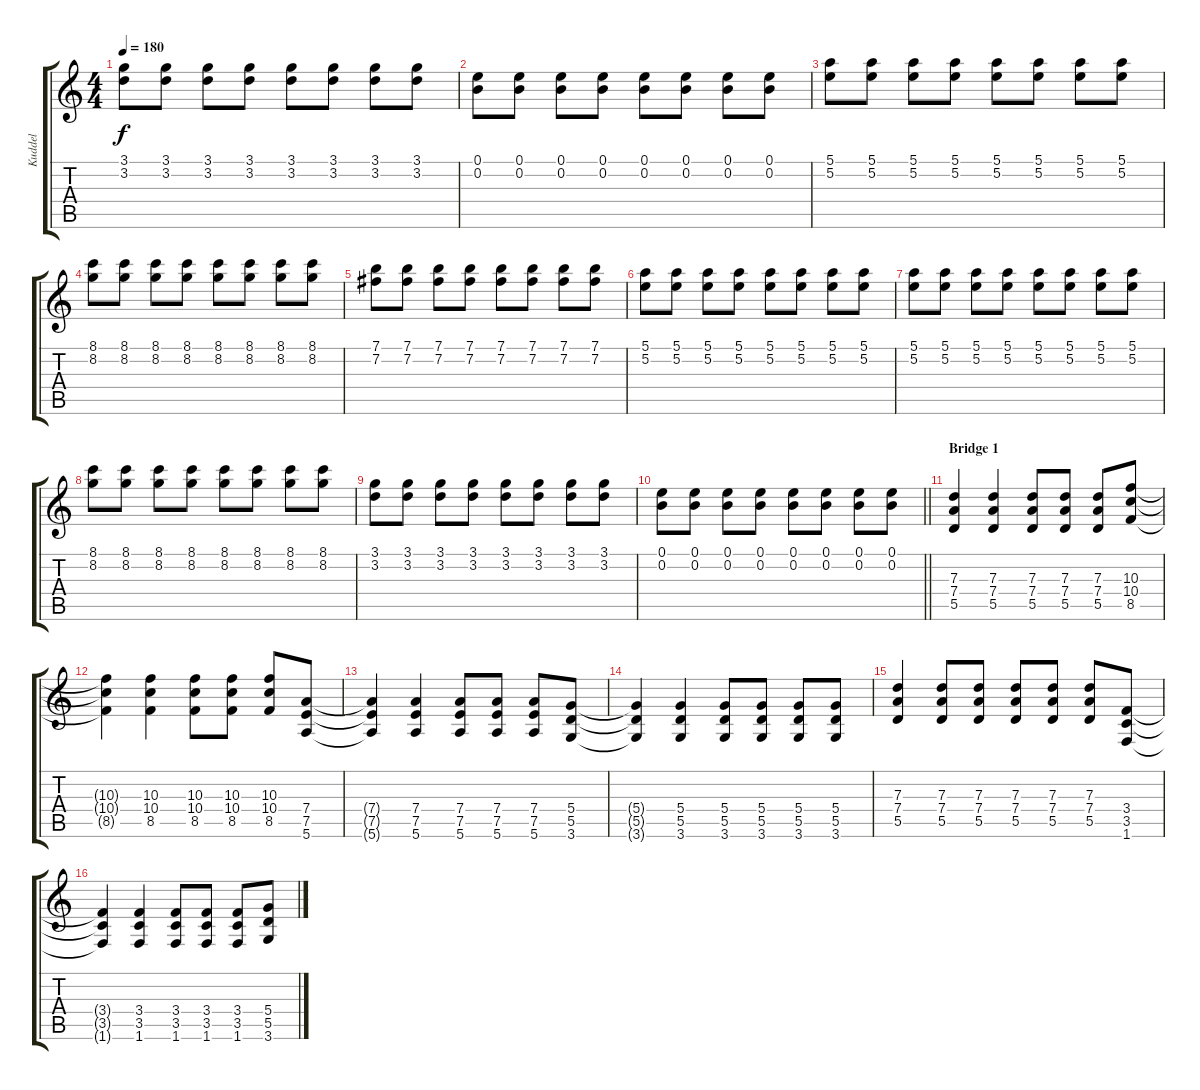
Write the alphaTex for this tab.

\track ("Kuddel" "Kuddel") {instrument overdrivenguitar}
\staff {score tabs}
\tuning (E4 B3 G3 D3 A2 E2) {hide}
\ts (4 4)
\tempo 180
\clef g2
\ks c
(3.1 3.2).8{dy f} (3.1 3.2).8 (3.1 3.2).8 (3.1 3.2).8 (3.1 3.2).8 (3.1 3.2).8 (3.1 3.2).8 (3.1 3.2).8 |
(0.1 0.2).8 (0.1 0.2).8 (0.1 0.2).8 (0.1 0.2).8 (0.1 0.2).8 (0.1 0.2).8 (0.1 0.2).8 (0.1 0.2).8 |
(5.1 5.2).8 (5.1 5.2).8 (5.1 5.2).8 (5.1 5.2).8 (5.1 5.2).8 (5.1 5.2).8 (5.1 5.2).8 (5.1 5.2).8 |
(8.1 8.2).8 (8.1 8.2).8 (8.1 8.2).8 (8.1 8.2).8 (8.1 8.2).8 (8.1 8.2).8 (8.1 8.2).8 (8.1 8.2).8 |
(7.1 7.2).8 (7.1 7.2).8 (7.1 7.2).8 (7.1 7.2).8 (7.1 7.2).8 (7.1 7.2).8 (7.1 7.2).8 (7.1 7.2).8 |
(5.1 5.2).8 (5.1 5.2).8 (5.1 5.2).8 (5.1 5.2).8 (5.1 5.2).8 (5.1 5.2).8 (5.1 5.2).8 (5.1 5.2).8 |
(5.1 5.2).8 (5.1 5.2).8 (5.1 5.2).8 (5.1 5.2).8 (5.1 5.2).8 (5.1 5.2).8 (5.1 5.2).8 (5.1 5.2).8 |
(8.1 8.2).8 (8.1 8.2).8 (8.1 8.2).8 (8.1 8.2).8 (8.1 8.2).8 (8.1 8.2).8 (8.1 8.2).8 (8.1 8.2).8 |
(3.1 3.2).8 (3.1 3.2).8 (3.1 3.2).8 (3.1 3.2).8 (3.1 3.2).8 (3.1 3.2).8 (3.1 3.2).8 (3.1 3.2).8 |
\barLineRight lightlight
(0.1 0.2).8 (0.1 0.2).8 (0.1 0.2).8 (0.1 0.2).8 (0.1 0.2).8 (0.1 0.2).8 (0.1 0.2).8 (0.1 0.2).8 |
\section ("" "Bridge 1")
(7.3 7.4 5.5).4 (7.3 7.4 5.5).4 (7.3 7.4 5.5).8 (7.3 7.4 5.5).8 (7.3 7.4 5.5).8 (10.3 10.4 8.5).8 |
(10.3{t} 10.4{t} 8.5{t}).4 (10.3 10.4 8.5).4 (10.3 10.4 8.5).8 (10.3 10.4 8.5).8 (10.3 10.4 8.5).8 (7.4 7.5 5.6).8 |
(7.4{t} 7.5{t} 5.6{t}).4 (7.4 7.5 5.6).4 (7.4 7.5 5.6).8 (7.4 7.5 5.6).8 (7.4 7.5 5.6).8 (5.4 5.5 3.6).8 |
(5.4{t} 5.5{t} 3.6{t}).4 (5.4 5.5 3.6).4 (5.4 5.5 3.6).8 (5.4 5.5 3.6).8 (5.4 5.5 3.6).8 (5.4 5.5 3.6).8 |
(7.3 7.4 5.5).4 (7.3 7.4 5.5).8 (7.3 7.4 5.5).8 (7.3 7.4 5.5).8 (7.3 7.4 5.5).8 (7.3 7.4 5.5).8 (3.4 3.5 1.6).8 |
(3.4{t} 3.5{t} 1.6{t}).4 (3.4 3.5 1.6).4 (3.4 3.5 1.6).8 (3.4 3.5 1.6).8 (3.4 3.5 1.6).8 (5.4 5.5 3.6).8
